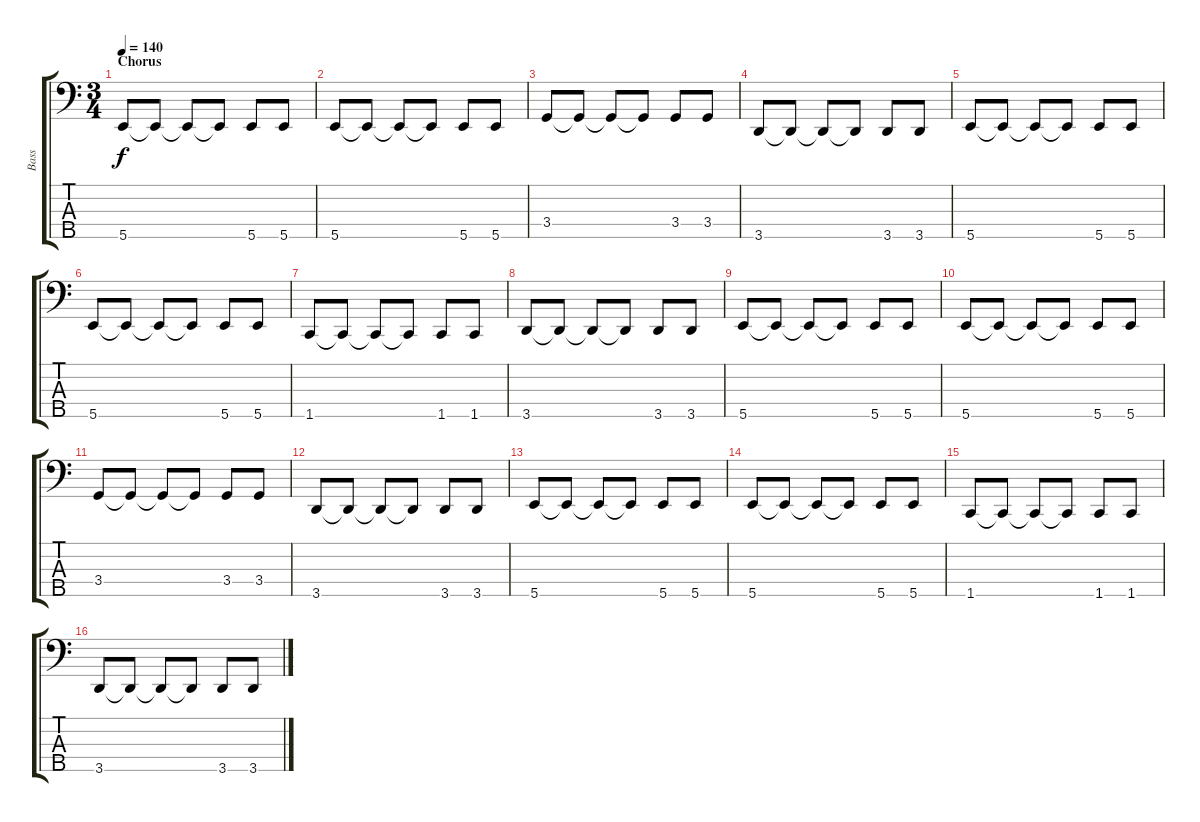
\track ("Bass" "Bass") {instrument electricbassfinger}
\staff {score tabs}
\tuning (G2 D2 A1 E1 B0) {hide}
\ts (3 4)
\section ("" "Chorus")
\tempo 140
\clef f4
\ks c
5.5.8{dy f} 5.5{t}.8 5.5{t}.8 5.5{t}.8 5.5.8 5.5.8 |
5.5.8 5.5{t}.8 5.5{t}.8 5.5{t}.8 5.5.8 5.5.8 |
3.4.8 3.4{t}.8 3.4{t}.8 3.4{t}.8 3.4.8 3.4.8 |
3.5.8 3.5{t}.8 3.5{t}.8 3.5{t}.8 3.5.8 3.5.8 |
5.5.8 5.5{t}.8 5.5{t}.8 5.5{t}.8 5.5.8 5.5.8 |
5.5.8 5.5{t}.8 5.5{t}.8 5.5{t}.8 5.5.8 5.5.8 |
1.5.8 1.5{t}.8 1.5{t}.8 1.5{t}.8 1.5.8 1.5.8 |
3.5.8 3.5{t}.8 3.5{t}.8 3.5{t}.8 3.5.8 3.5.8 |
5.5.8 5.5{t}.8 5.5{t}.8 5.5{t}.8 5.5.8 5.5.8 |
5.5.8 5.5{t}.8 5.5{t}.8 5.5{t}.8 5.5.8 5.5.8 |
3.4.8 3.4{t}.8 3.4{t}.8 3.4{t}.8 3.4.8 3.4.8 |
3.5.8 3.5{t}.8 3.5{t}.8 3.5{t}.8 3.5.8 3.5.8 |
5.5.8 5.5{t}.8 5.5{t}.8 5.5{t}.8 5.5.8 5.5.8 |
5.5.8 5.5{t}.8 5.5{t}.8 5.5{t}.8 5.5.8 5.5.8 |
1.5.8 1.5{t}.8 1.5{t}.8 1.5{t}.8 1.5.8 1.5.8 |
3.5.8 3.5{t}.8 3.5{t}.8 3.5{t}.8 3.5.8 3.5.8
